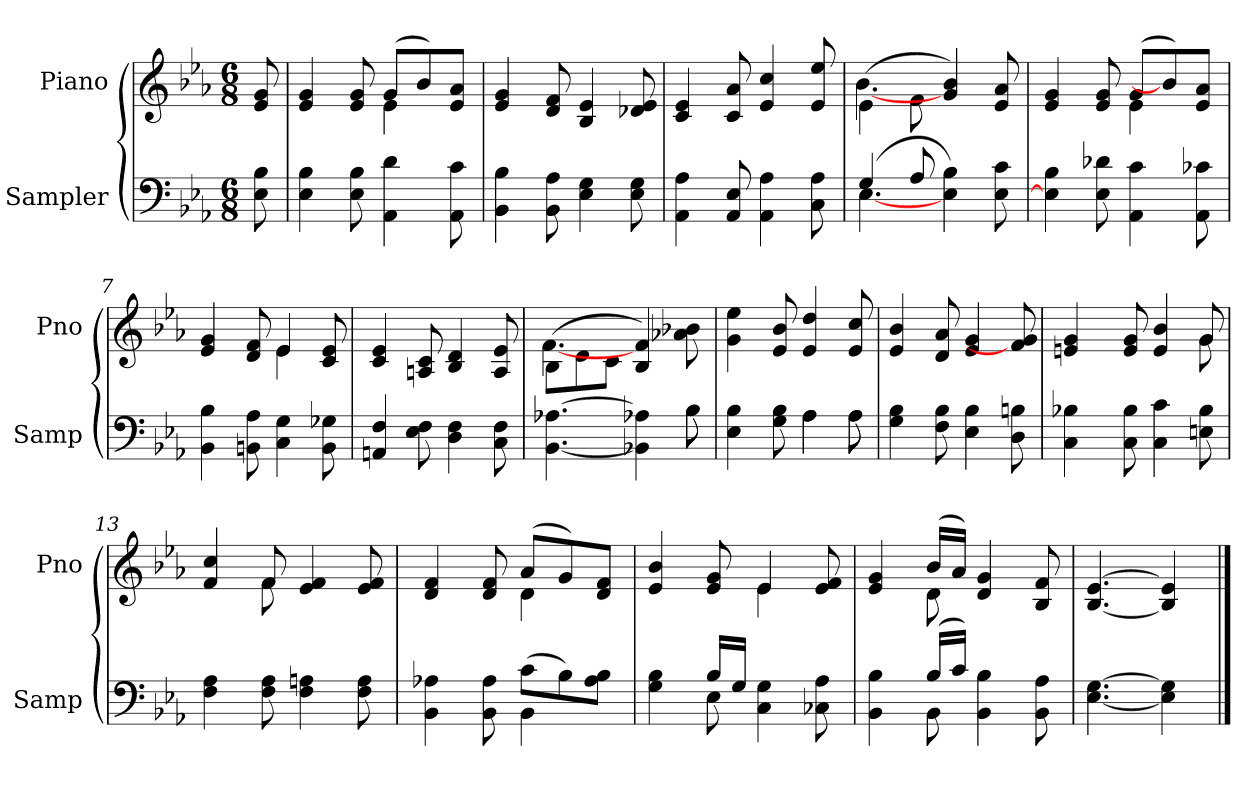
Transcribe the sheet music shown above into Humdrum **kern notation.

**kern	**kern
*part2	*part1
*staff2	*staff1
*I"Sampler	*I"Piano
*I'Samp	*I'Pno
*clefF4	*clefG2
*k[b-e-a-]	*k[b-e-a-]
*E-:	*E-:
*M6/8	*M6/8
=1	=1
8E- 8B-	8e- 8g
=2	=2
*	*^
4E- 4B-	4e- 4g	4.ryy
8E- 8B-	8e- 8g	.
4AA- 4d	(8g/L	4e-
.	8b-/)	.
8AA- 8c	8e-/ 8a-/J	8ryy
*	*v	*v
=3	=3
4BB- 4B-	4e- 4g
8BB- 8A-	8d 8f
4E- 4G	4B- 4e-
8E- 8G	8d-X 8e-
=4	=4
4AA- 4A-	4c 4e-
8AA- 8E-	8c 8a-
4AA- 4A-	4e- 4cc
8C 8A-	8e- 8ee-
=5	=5
*^	*^
(4G/	[4.E-	(4e-\	[4.b-
8A-/	.	8f\	.
4E- 4B-)	4.ryy	4g 4b-)	4.ryy
8E- 8c	.	8e- 8a-	.
*v	*v	*	*
=6	=6	=6
4E-] 4B-	4e- 4g	4.ryy
8E- 8d-X	8e- 8g	.
4AA- 4c	(8g/L	4e-
.	8b-/])	.
8AA- 8c-X	8e-/ 8a-/J	8ryy
=7	=7	=7
4BB- 4B-	4e- 4g	4.ryy
8BBn 8A-	8d 8f	.
4C 4G	4e-/	4e-
8BB 8G-X	8c 8e-	8ryy
*	*v	*v
=8	=8
4AAn 4F	4c 4e-
8E- 8F	8An 8c
4D 4F	4B- 4d
8C 8F	8A 8e-
=9	=9
*^	*^
[4.BB- [4.A-X	8ryy	(8B-\L	[4.f
*v	*v	*	*
.	8d\	.
.	8c\J	.
4BB-X] 4A-X]	4B- 4f)	4.ryy
*^	*	*
8B-\	8B-	8a-X\ 8b-X\	.
*	*	*v	*v
=10	=10	=10
4E- 4B-	4.ryy	4g 4ee-
8G 8B-	.	8e- 8b-
4A-\	4A-	4e- 4dd
8A-\	8A-	8e-/ 8cc/
*v	*v	*
=11	=11
4G 4B-	4e- 4b-
8F 8B-	8d 8a-
4E- 4B-	4e- 4g
8D 8Bn	8f] 8g
=12	=12
*	*^
4C 4B-X	4en 4g	8ryy
*	*v	*v
8C 8B-	8e 8g
4C 4c	4e 4b-
*	*^
8En 8B-	8g/	8g
=13	=13	=13
4F 4A-	4f 4cc	4ryy
8F 8A-	8f/	8f
4F 4An	4e- 4f	4.ryy
8F 8A	8e- 8f	.
=14	=14	=14
*^	*	*
4BB- 4A-X	4.ryy	4d 4f	4.ryy
8BB- 8A-	.	8d 8f	.
(8c\L	4BB-	(8a-/L	4d
8B-\)	.	8g/)	.
8A-\ 8B-\J	8ryy	8d/ 8f/J	8ryy
=15	=15	=15	=15
4G 4B-	4ryy	4e- 4b-	4.ryy
16B-/LL	8E-	8e- 8g	.
16G/JJ	.	.	.
4C 4G	4.ryy	4e-/	4e-
8C-X 8A-	.	8e- 8f	8ryy
=16	=16	=16	=16
4BB- 4B-	4ryy	4e- 4g	4ryy
(16B-/LL	8BB-	(16b-/LL	8d
16c/JJ)	.	16a-/JJ)	.
4BB- 4B-	4.ryy	4d 4g	4.ryy
8BB- 8A-	.	8B- 8f	.
*v	*v	*	*
*	*v	*v
=17	=17
[4.E- [4.G	[4.B- [4.e-
4E-] 4G]	4B-] 4e-]
==	==
*-	*-
